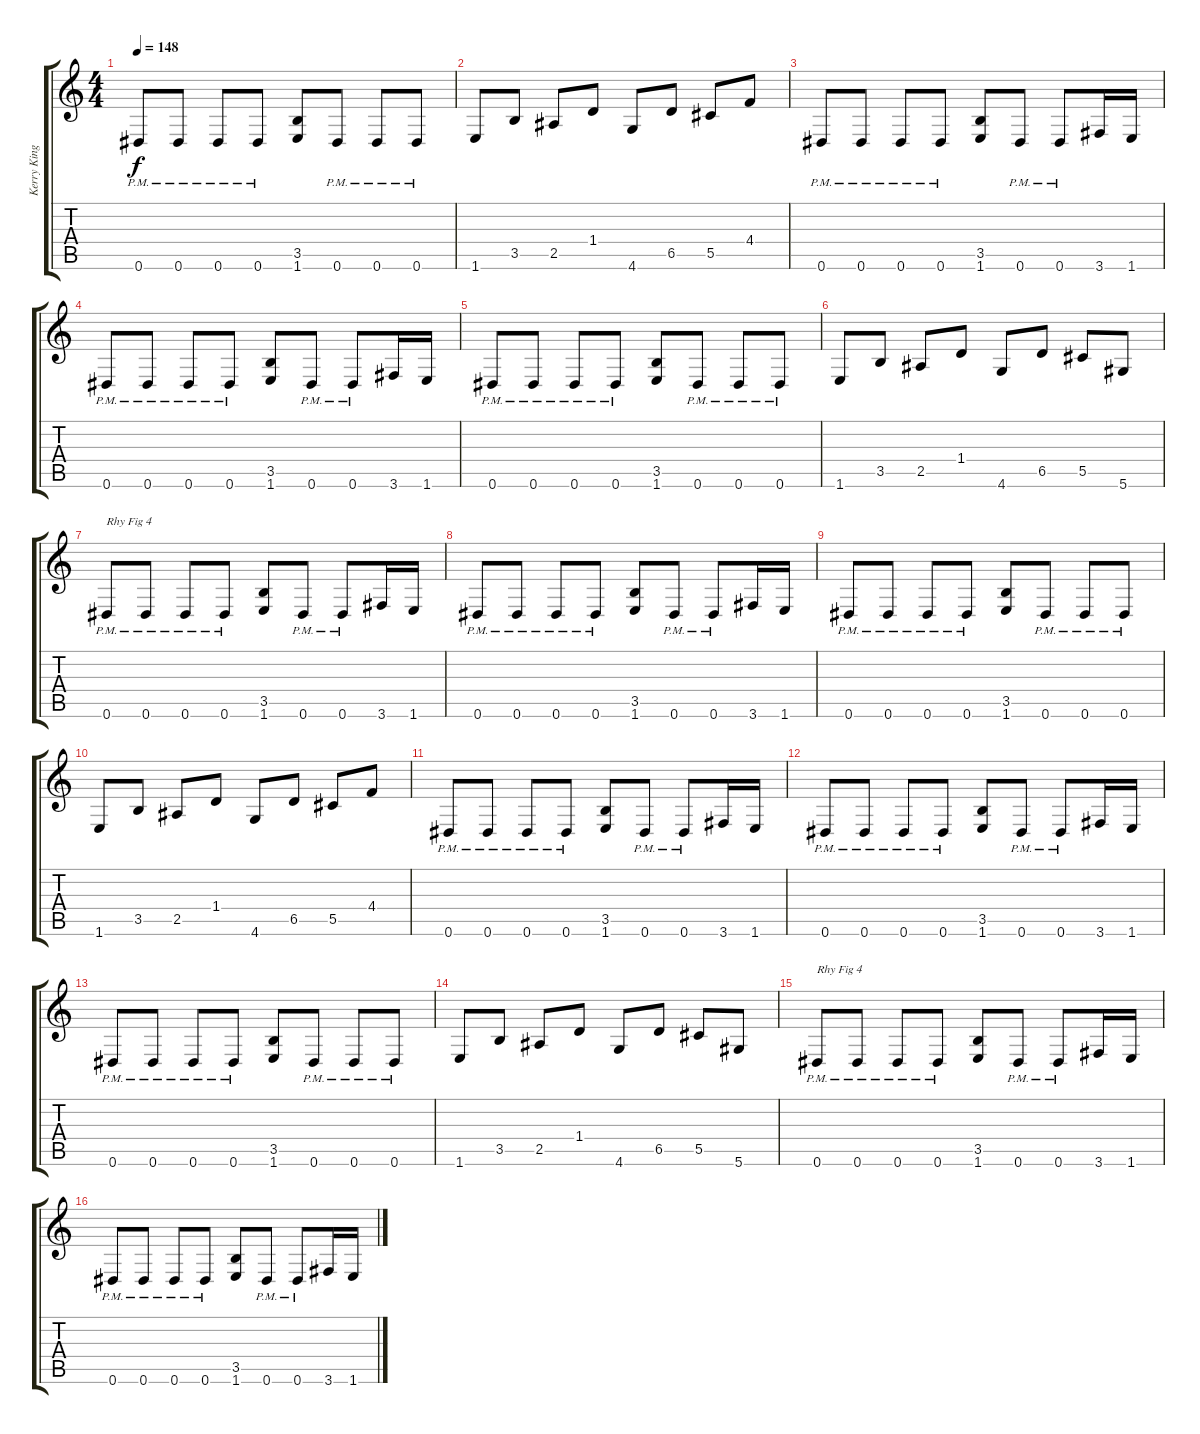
\track ("Kerry King (Rhythm Guitar)" "Kerry King") {instrument distortionguitar}
\staff {score tabs}
\tuning (Eb4 Bb3 Gb3 Db3 Ab2 Eb2) {hide}
\ts (4 4)
\tempo 148
\clef g2
\ks c
0.6{pm}.8{dy f} 0.6{pm}.8 0.6{pm}.8 0.6{pm}.8 (3.5 1.6).8 0.6{pm}.8 0.6{pm}.8 0.6{pm}.8 |
1.6.8 3.5.8 2.5.8 1.4.8 4.6.8 6.5.8 5.5.8 4.4.8 |
0.6{pm}.8 0.6{pm}.8 0.6{pm}.8 0.6{pm}.8 (3.5 1.6).8 0.6{pm}.8 0.6{pm}.8 3.6.16 1.6.16 |
0.6{pm}.8 0.6{pm}.8 0.6{pm}.8 0.6{pm}.8 (3.5 1.6).8 0.6{pm}.8 0.6{pm}.8 3.6.16 1.6.16 |
0.6{pm}.8 0.6{pm}.8 0.6{pm}.8 0.6{pm}.8 (3.5 1.6).8 0.6{pm}.8 0.6{pm}.8 0.6{pm}.8 |
1.6.8 3.5.8 2.5.8 1.4.8 4.6.8 6.5.8 5.5.8 5.6.8 |
0.6{pm}.8{txt "Rhy Fig 4"} 0.6{pm}.8 0.6{pm}.8 0.6{pm}.8 (3.5 1.6).8 0.6{pm}.8 0.6{pm}.8 3.6.16 1.6.16 |
0.6{pm}.8 0.6{pm}.8 0.6{pm}.8 0.6{pm}.8 (3.5 1.6).8 0.6{pm}.8 0.6{pm}.8 3.6.16 1.6.16 |
0.6{pm}.8 0.6{pm}.8 0.6{pm}.8 0.6{pm}.8 (3.5 1.6).8 0.6{pm}.8 0.6{pm}.8 0.6{pm}.8 |
1.6.8 3.5.8 2.5.8 1.4.8 4.6.8 6.5.8 5.5.8 4.4.8 |
0.6{pm}.8 0.6{pm}.8 0.6{pm}.8 0.6{pm}.8 (3.5 1.6).8 0.6{pm}.8 0.6{pm}.8 3.6.16 1.6.16 |
0.6{pm}.8 0.6{pm}.8 0.6{pm}.8 0.6{pm}.8 (3.5 1.6).8 0.6{pm}.8 0.6{pm}.8 3.6.16 1.6.16 |
0.6{pm}.8 0.6{pm}.8 0.6{pm}.8 0.6{pm}.8 (3.5 1.6).8 0.6{pm}.8 0.6{pm}.8 0.6{pm}.8 |
1.6.8 3.5.8 2.5.8 1.4.8 4.6.8 6.5.8 5.5.8 5.6.8 |
0.6{pm}.8{txt "Rhy Fig 4"} 0.6{pm}.8 0.6{pm}.8 0.6{pm}.8 (3.5 1.6).8 0.6{pm}.8 0.6{pm}.8 3.6.16 1.6.16 |
0.6{pm}.8 0.6{pm}.8 0.6{pm}.8 0.6{pm}.8 (3.5 1.6).8 0.6{pm}.8 0.6{pm}.8 3.6.16 1.6.16
